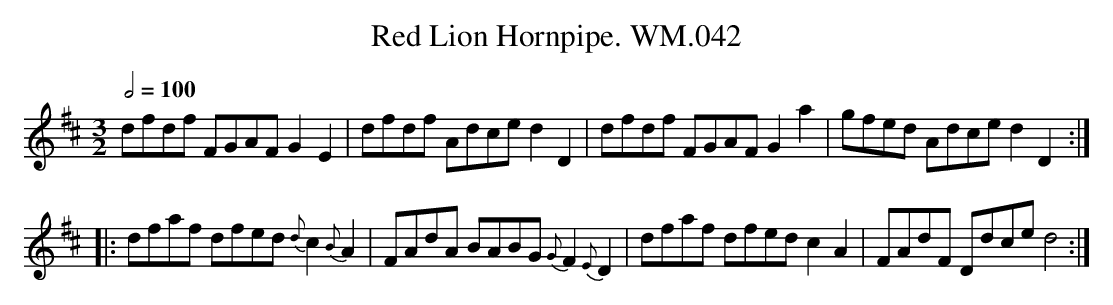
X:1
T:Red Lion Hornpipe. WM.042
M:3/2
L:1/8
Q:1/2=100
K:D
dfdf FGAF G2E2|dfdf Adce d2D2|dfdf FGAFG2a2|\
gfed Adced2D2:|
|:dfaf dfed{d}c2{B}A2|FAdA BABG{G}F2{E}D2|\
dfaf dfedc2A2|FAdF Ddced4:|
